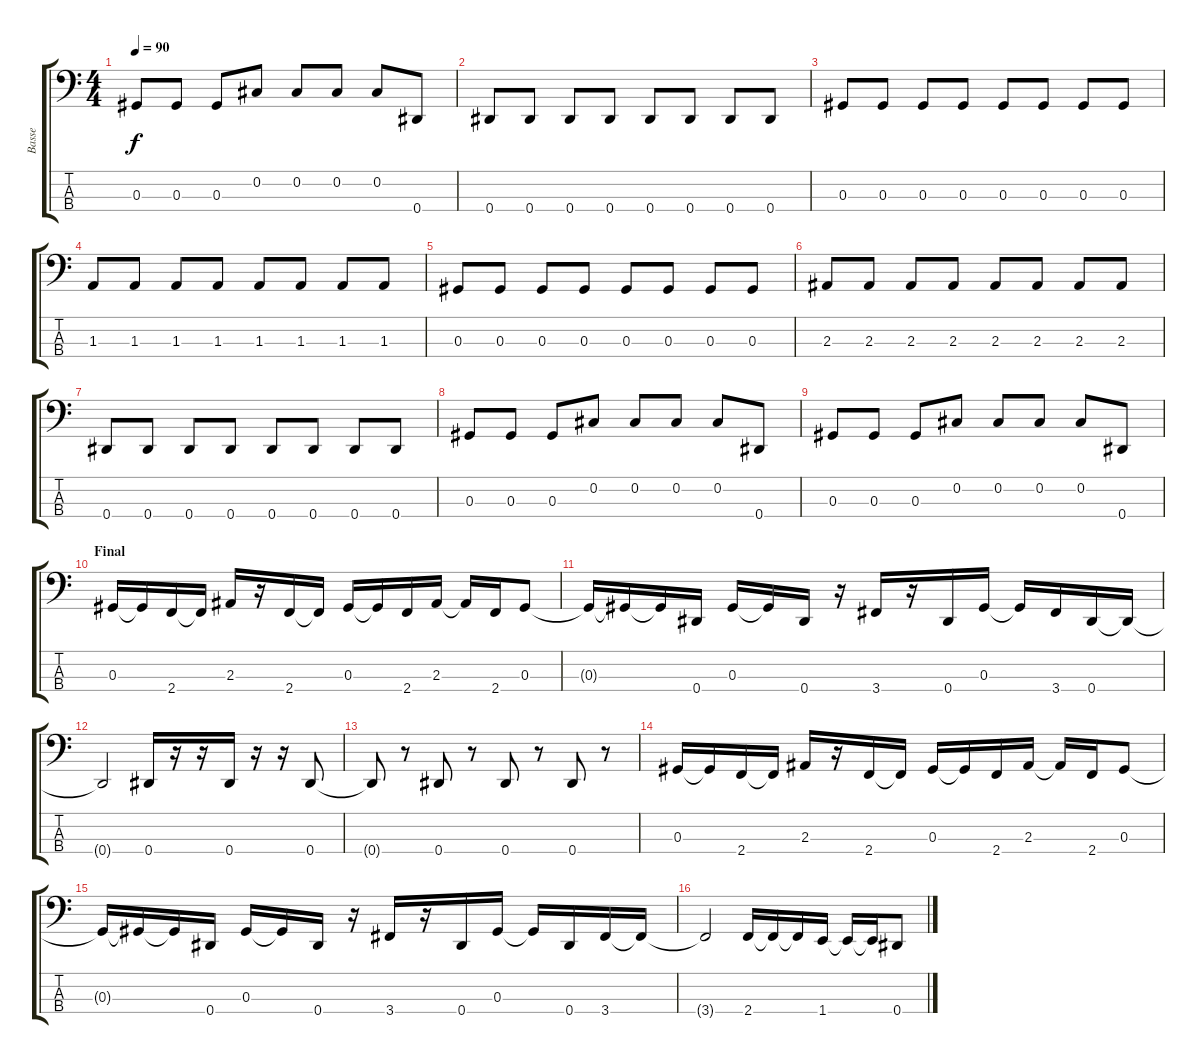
\track ("Basse" "Basse") {instrument slapbass2}
\staff {score tabs}
\tuning (Gb2 Db2 Ab1 Eb1) {hide}
\ts (4 4)
\tempo 90
\clef f4
\ks c
0.3.8{dy f} 0.3.8 0.3.8 0.2.8 0.2.8 0.2.8 0.2.8 0.4.8 |
0.4.8 0.4.8 0.4.8 0.4.8 0.4.8 0.4.8 0.4.8 0.4.8 |
0.3.8 0.3.8 0.3.8 0.3.8 0.3.8 0.3.8 0.3.8 0.3.8 |
1.3.8 1.3.8 1.3.8 1.3.8 1.3.8 1.3.8 1.3.8 1.3.8 |
0.3.8 0.3.8 0.3.8 0.3.8 0.3.8 0.3.8 0.3.8 0.3.8 |
2.3.8 2.3.8 2.3.8 2.3.8 2.3.8 2.3.8 2.3.8 2.3.8 |
0.4.8 0.4.8 0.4.8 0.4.8 0.4.8 0.4.8 0.4.8 0.4.8 |
0.3.8 0.3.8 0.3.8 0.2.8 0.2.8 0.2.8 0.2.8 0.4.8 |
0.3.8 0.3.8 0.3.8 0.2.8 0.2.8 0.2.8 0.2.8 0.4.8 |
\section ("" "Final")
0.3.16 0.3{t}.16 2.4.16 2.4{t}.16 2.3.16 r.16 2.4.16 2.4{t}.16 0.3.16 0.3{t}.16 2.4.16 2.3.16 2.3{t}.16 2.4.16 0.3.8 |
0.3{t}.16 0.3{t}.16 0.3{t}.16 0.4.16 0.3.16 0.3{t}.16 0.4.16 r.16 3.4.16 r.16 0.4.16 0.3.16 0.3{t}.16 3.4.16 0.4.16 0.4{t}.16 |
0.4{t}.2 0.4.16 r.16 r.16 0.4.16 r.16 r.16 0.4.8 |
0.4{t}.8 r.8 0.4.8 r.8 0.4.8 r.8 0.4.8 r.8 |
0.3.16 0.3{t}.16 2.4.16 2.4{t}.16 2.3.16 r.16 2.4.16 2.4{t}.16 0.3.16 0.3{t}.16 2.4.16 2.3.16 2.3{t}.16 2.4.16 0.3.8 |
0.3{t}.16 0.3{t}.16 0.3{t}.16 0.4.16 0.3.16 0.3{t}.16 0.4.16 r.16 3.4.16 r.16 0.4.16 0.3.16 0.3{t}.16 0.4.16 3.4.16 3.4{t}.16 |
3.4{t}.2 2.4.16 2.4{t}.16 2.4{t}.16 1.4.16 1.4{t}.16 1.4{t}.16 0.4.8
